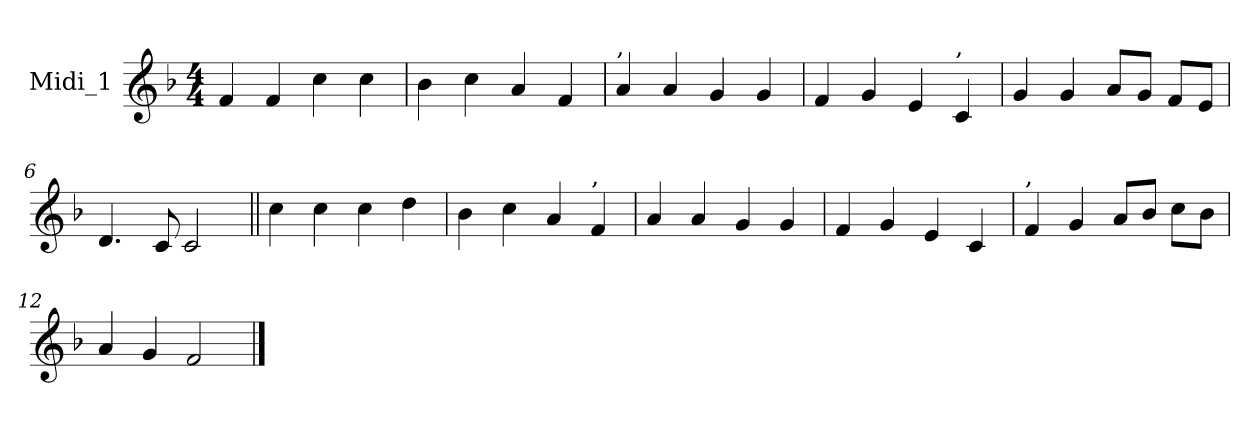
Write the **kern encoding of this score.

**kern
*part1
*staff1
*I"Midi_1
*clefG2
*k[b-]
*F:
*M4/4
=1
4f
4f
4cc
4cc
=2
4b-
4cc
4a
4f
=3
!LO:TX:a:t=,
4a
4a
4g
4g
=4
4f
4g
4e
!LO:TX:a:t=,
4c
!!LO:LB:g=z
=5
4g
4g
8aL
8gJ
8fL
8eJ
=6
4.d
8c
2c
=7||
4cc
4cc
4cc
4dd
=8
4b-
4cc
4a
!LO:TX:a:t=,
4f
!!LO:LB:g=z
=9
4a
4a
4g
4g
=10
4f
4g
4e
4c
=11
!LO:TX:a:t=,
4f
4g
8aL
8b-J
8ccL
8b-J
=12
4a
4g
2f
==
*-
